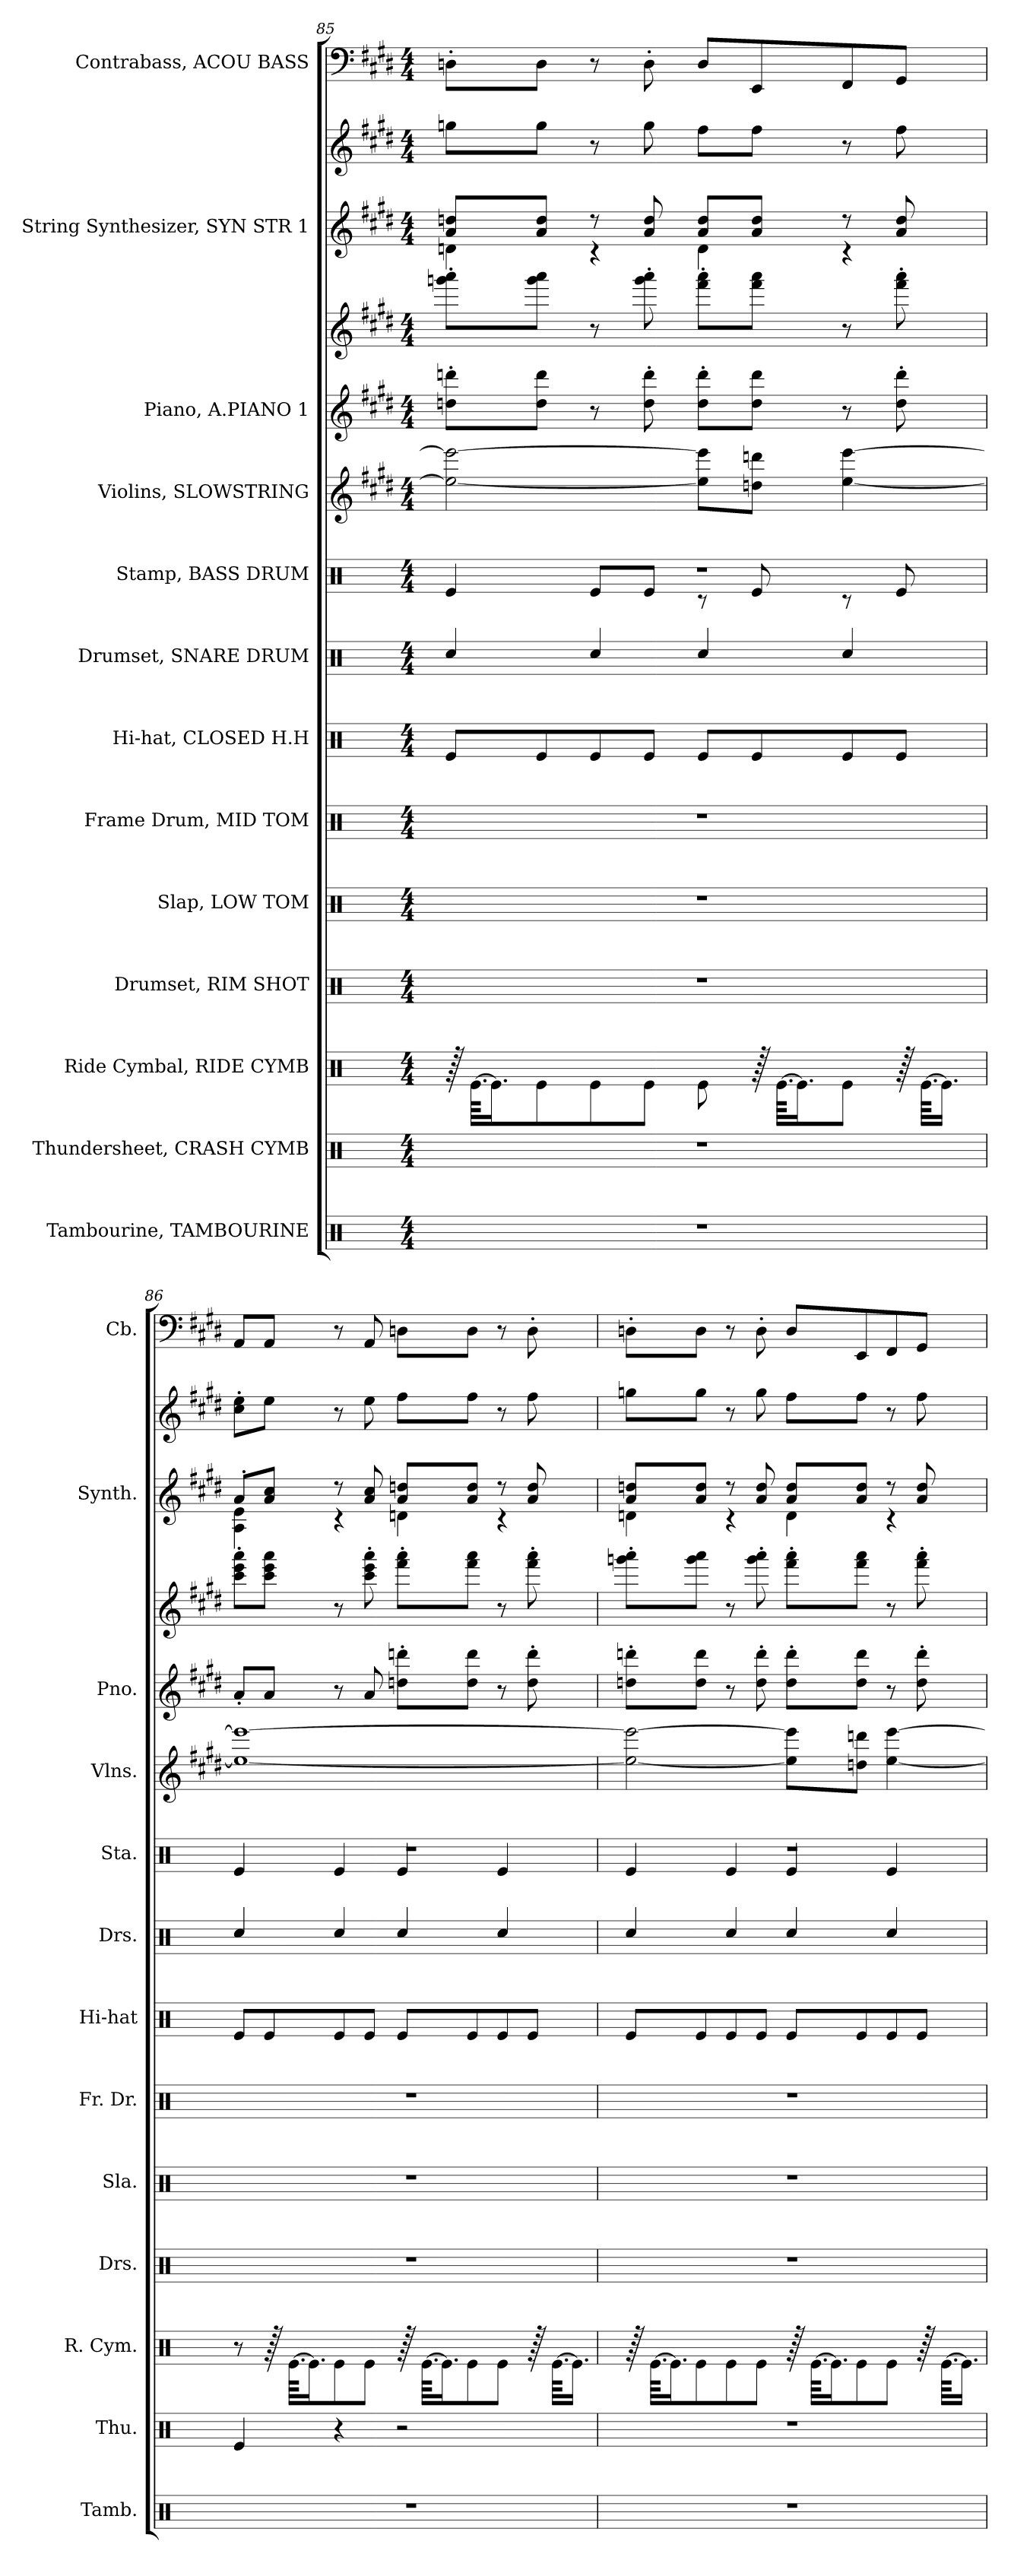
**kern	**kern	**kern	**kern	**kern	**kern	**kern	**kern	**kern	**kern	**kern	**kern	**kern	**kern	**kern
*part13	*part12	*part11	*part10	*part9	*part8	*part7	*part6	*part5	*part4	*part3	*part3	*part2	*part2	*part1
*staff15	*staff14	*staff13	*staff12	*staff11	*staff10	*staff9	*staff8	*staff7	*staff6	*staff5	*staff4	*staff3	*staff2	*staff1
*I"Tambourine, TAMBOURINE	*I"Thundersheet, CRASH CYMB	*I"Ride Cymbal, RIDE CYMB	*I"Drumset, RIM SHOT	*I"Slap, LOW TOM	*I"Frame Drum, MID TOM	*I"Hi-hat, CLOSED H.H	*I"Drumset, SNARE DRUM	*I"Stamp, BASS DRUM	*I"Violins, SLOWSTRING	*I"Piano, A.PIANO 1	*	*I"String Synthesizer, SYN STR 1	*	*I"Contrabass, ACOU BASS
*I'Tamb.	*I'Thu.	*I'R. Cym.	*I'Drs.	*I'Sla.	*I'Fr. Dr.	*I'Hi-hat	*I'Drs.	*I'Sta.	*I'Vlns.	*I'Pno.	*	*I'Synth.	*	*I'Cb.
!!LO:PB:g=z
*clefX	*clefX	*clefX	*clefX	*clefX	*clefX	*clefX	*clefX	*clefX	*clefG2	*clefG2	*clefG2	*clefG2	*clefG2	*clefF4
*	*	*	*	*	*	*	*	*	*	*	*	*	*	*ITrd7c12
*k[]	*k[]	*k[]	*k[]	*k[]	*k[]	*k[]	*k[]	*k[]	*k[f#c#g#d#]	*k[f#c#g#d#]	*k[f#c#g#d#]	*k[f#c#g#d#]	*k[f#c#g#d#]	*k[f#c#g#d#]
*M4/4	*M4/4	*M4/4	*M4/4	*M4/4	*M4/4	*M4/4	*M4/4	*M4/4	*M4/4	*M4/4	*M4/4	*M4/4	*M4/4	*M4/4
=85	=85	=85	=85	=85	=85	=85	=85	=85	=85	=85	=85	=85	=85	=85
*	*	*	*	*	*	*	*	*^	*	*	*	*^	*	*
1r	1r	128r	1r	1r	1r	8Re/L	4Rcc/	1r	4Re/	2ee\_ 2eee\_	8ddn\' 8dddn\'L	8gggn\' 8aaa\'L	8a/ 8ddn/L	4dn\	8ggn\L	8DDn'\L
.	.	[64.Re\KKLL	.	.	.	.	.	.	.	.	.	.	.	.	.	.
.	.	16.Re\J]	.	.	.	.	.	.	.	.	.	.	.	.	.	.
.	.	8Re\	.	.	.	8Re/	.	.	.	.	8dd\ 8ddd\J	8ggg\ 8aaa\J	8a/ 8dd/J	.	8gg\J	8DD\J
.	.	8Re\	.	.	.	8Re/	4Rcc/	.	8Re/L	.	8r	8r	8r	4r	8r	8r
.	.	8Re\J	.	.	.	8Re/J	.	.	8Re/J	.	8dd\' 8ddd\'	8ggg\' 8aaa\'	8a/ 8dd/	.	8gg\	8DD'\
.	.	8Re\	.	.	.	8Re/L	4Rcc/	.	8r	8ee\] 8eee\]L	8dd\' 8ddd\'L	8fff#\' 8aaa\'L	8a/ 8dd/L	4d\	8ff#\L	8DD/L
.	.	128r	.	.	.	8Re/	.	.	8Re/	8ddn\ 8dddn\J	8dd\ 8ddd\J	8fff#\ 8aaa\J	8a/ 8dd/J	.	8ff#\J	8EEE/
.	.	[64.Re\KKLL	.	.	.	.	.	.	.	.	.	.	.	.	.	.
.	.	16.Re\J]	.	.	.	.	.	.	.	.	.	.	.	.	.	.
.	.	8Re\J	.	.	.	8Re/	4Rcc/	.	8r	[4ee\ [4eee\	8r	8r	8r	4r	8r	8FFF#/
.	.	128r	.	.	.	8Re/J	.	.	8Re/	.	8dd\' 8ddd\'	8fff#\' 8aaa\'	8a/ 8dd/	.	8ff#\	8GGG#/J
.	.	[64.Re\KKLL	.	.	.	.	.	.	.	.	.	.	.	.	.	.
.	.	16.Re\JJ]	.	.	.	.	.	.	.	.	.	.	.	.	.	.
=86	=86	=86	=86	=86	=86	=86	=86	=86	=86	=86	=86	=86	=86	=86	=86	=86
1r	4Re/	8r	1r	1r	1r	8Re/L	4Rcc/	1r	4Re/	1ee_ 1eee_	8a'/L	8ccc#\' 8eee\' 8aaa\'L	8a'/L	4A\ 4e\	8cc#\' 8ee\'L	8AAA/L
.	.	128r	.	.	.	8Re/	.	.	.	.	8a/J	8ccc#\ 8eee\ 8aaa\J	8a/ 8cc#/J	.	8ee\J	8AAA/J
.	.	[64.Re\KKLL	.	.	.	.	.	.	.	.	.	.	.	.	.	.
.	.	16.Re\J]	.	.	.	.	.	.	.	.	.	.	.	.	.	.
.	4r	8Re\	.	.	.	8Re/	4Rcc/	.	4Re/	.	8r	8r	8r	4r	8r	8r
.	.	8Re\J	.	.	.	8Re/J	.	.	.	.	8a/	8ccc#\' 8eee\' 8aaa\'	8a/ 8cc#/	.	8ee\	8AAA/
.	2r	128r	.	.	.	8Re/L	4Rcc/	.	4Re/	.	8ddn\' 8dddn\'L	8fff#\' 8aaa\'L	8a/ 8ddn/L	4dn\	8ff#\L	8DDn\L
.	.	[64.Re\KKLL	.	.	.	.	.	.	.	.	.	.	.	.	.	.
.	.	16.Re\J]	.	.	.	.	.	.	.	.	.	.	.	.	.	.
.	.	8Re\	.	.	.	8Re/	.	.	.	.	8dd\ 8ddd\J	8fff#\ 8aaa\J	8a/ 8dd/J	.	8ff#\J	8DD\J
.	.	8Re\J	.	.	.	8Re/	4Rcc/	.	4Re/	.	8r	8r	8r	4r	8r	8r
.	.	128r	.	.	.	8Re/J	.	.	.	.	8dd\' 8ddd\'	8fff#\' 8aaa\'	8a/ 8dd/	.	8ff#\	8DD'\
.	.	[64.Re\KKLL	.	.	.	.	.	.	.	.	.	.	.	.	.	.
.	.	16.Re\JJ]	.	.	.	.	.	.	.	.	.	.	.	.	.	.
!!LO:PB:g=z
=87	=87	=87	=87	=87	=87	=87	=87	=87	=87	=87	=87	=87	=87	=87	=87	=87
1r	1r	128r	1r	1r	1r	8Re/L	4Rcc/	1r	4Re/	2ee\_ 2eee\_	8ddn\' 8dddn\'L	8gggn\' 8aaa\'L	8a/ 8ddn/L	4dn\	8ggn\L	8DDn'\L
.	.	[64.Re\KKLL	.	.	.	.	.	.	.	.	.	.	.	.	.	.
.	.	16.Re\J]	.	.	.	.	.	.	.	.	.	.	.	.	.	.
.	.	8Re\	.	.	.	8Re/	.	.	.	.	8dd\ 8ddd\J	8ggg\ 8aaa\J	8a/ 8dd/J	.	8gg\J	8DD\J
.	.	8Re\	.	.	.	8Re/	4Rcc/	.	4Re/	.	8r	8r	8r	4r	8r	8r
.	.	8Re\J	.	.	.	8Re/J	.	.	.	.	8dd\' 8ddd\'	8ggg\' 8aaa\'	8a/ 8dd/	.	8gg\	8DD'\
.	.	128r	.	.	.	8Re/L	4Rcc/	.	4Re/	8ee\] 8eee\]L	8dd\' 8ddd\'L	8fff#\' 8aaa\'L	8a/ 8dd/L	4d\	8ff#\L	8DD/L
.	.	[64.Re\KKLL	.	.	.	.	.	.	.	.	.	.	.	.	.	.
.	.	16.Re\J]	.	.	.	.	.	.	.	.	.	.	.	.	.	.
.	.	8Re\	.	.	.	8Re/	.	.	.	8ddn\ 8dddn\J	8dd\ 8ddd\J	8fff#\ 8aaa\J	8a/ 8dd/J	.	8ff#\J	8EEE/
.	.	8Re\J	.	.	.	8Re/	4Rcc/	.	4Re/	[4ee\ [4eee\	8r	8r	8r	4r	8r	8FFF#/
.	.	128r	.	.	.	8Re/J	.	.	.	.	8dd\' 8ddd\'	8fff#\' 8aaa\'	8a/ 8dd/	.	8ff#\	8GGG#/J
.	.	[64.Re\KKLL	.	.	.	.	.	.	.	.	.	.	.	.	.	.
.	.	16.Re\JJ]	.	.	.	.	.	.	.	.	.	.	.	.	.	.
*	*	*	*	*	*	*	*	*v	*v	*	*	*	*v	*v	*	*
=	=	=	=	=	=	=	=	=	=	=	=	=	=	=
*-	*-	*-	*-	*-	*-	*-	*-	*-	*-	*-	*-	*-	*-	*-
